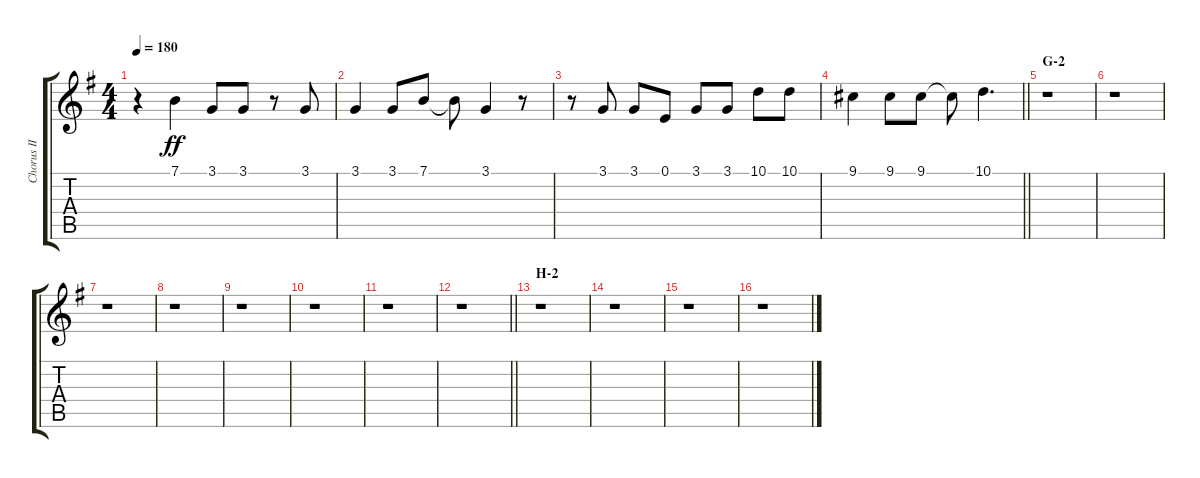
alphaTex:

\track ("Chorus II" "Chorus II") {instrument voiceoohs}
\staff {score tabs}
\tuning (E4 B3 G3 D3 A2 E2) {hide}
\ts (4 4)
\tempo 180
\clef g2
\ks g
r.4{dy ff} 7.1.4 3.1.8 3.1.8 r.8 3.1.8 |
3.1.4 3.1.8 7.1.8 7.1{t}.8 3.1.4 r.8 |
r.8 3.1.8 3.1.8 0.1.8 3.1.8 3.1.8 10.1.8 10.1.8 |
\barLineRight lightlight
9.1.4 9.1.8 9.1.8 9.1{t}.8 10.1.4{d} |
\section ("" "G-2")
r.1 |
r.1 |
r.1 |
r.1 |
r.1 |
r.1 |
r.1 |
\barLineRight lightlight
r.1 |
\section ("" "H-2")
r.1 |
r.1 |
r.1 |
r.1
